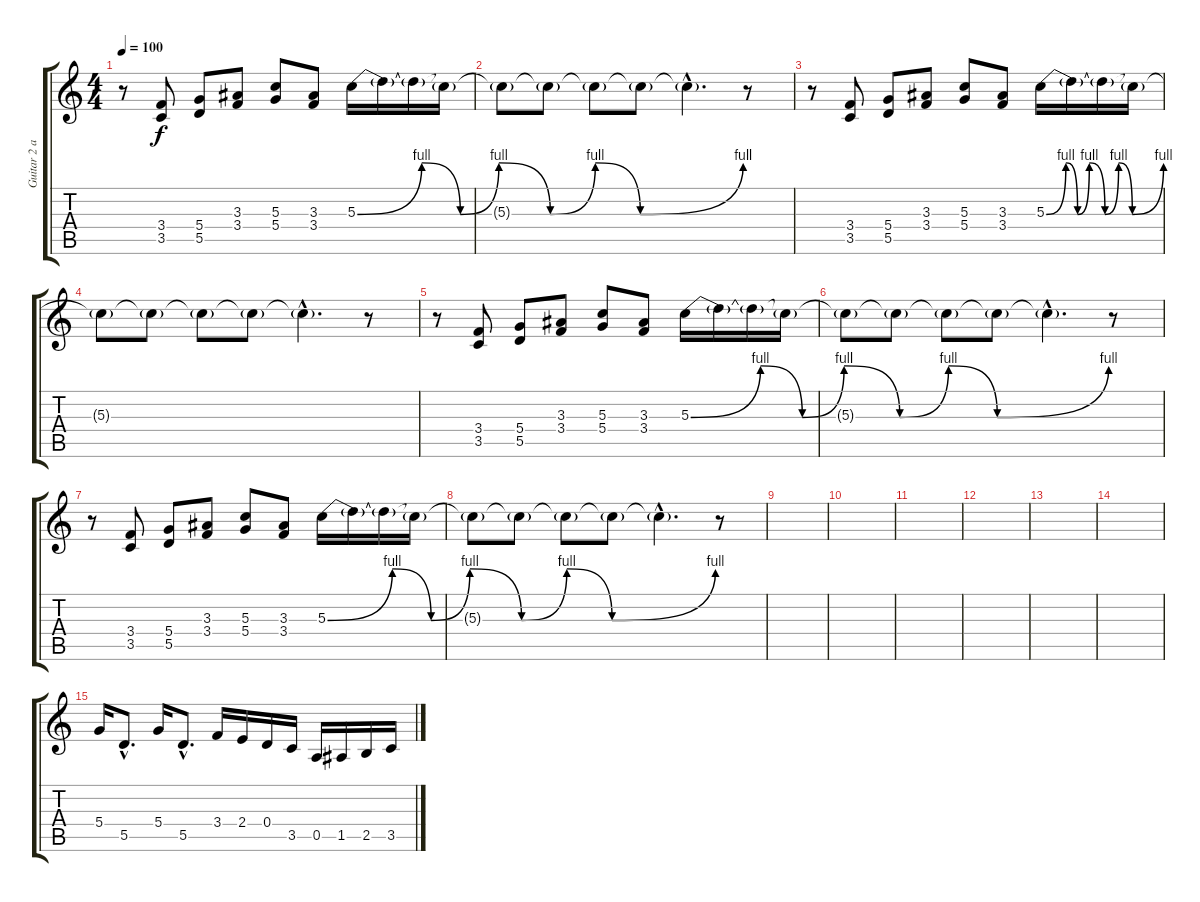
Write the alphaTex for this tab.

\track ("Guitar 2 and 4" "Guitar 2 a") {instrument acousticguitarnylon}
\staff {score tabs}
\tuning (E4 B3 G3 D3 A2 E2) {hide}
\ts (4 4)
\tempo 100
\clef g2
\ks c
r.8{dy f} (3.4 3.5).8 (5.4 5.5).8 (3.3 3.4).8 (5.3 5.4).8 (3.3 3.4).8 5.3{be (custom 0 0 10 4 16 0 22 4 30 0 37 4 44 0 60 4)}.16 5.3{t}.16 5.3{t}.16 5.3{t}.16 |
5.3{t}.8 5.3{t}.8 5.3{t}.8 5.3{t}.8 5.3{hac t}.4{d} r.8 |
r.8 (3.4 3.5).8 (5.4 5.5).8 (3.3 3.4).8 (5.3 5.4).8 (3.3 3.4).8 5.3{be (custom 0 0 10 4 16 0 22 4 30 0 37 4 44 0 60 4)}.16 5.3{t}.16 5.3{t}.16 5.3{t}.16 |
5.3{t}.8 5.3{t}.8 5.3{t}.8 5.3{t}.8 5.3{hac t}.4{d} r.8 |
r.8 (3.4 3.5).8 (5.4 5.5).8 (3.3 3.4).8 (5.3 5.4).8 (3.3 3.4).8 5.3{be (custom 0 0 10 4 16 0 22 4 30 0 37 4 44 0 60 4)}.16 5.3{t}.16 5.3{t}.16 5.3{t}.16 |
5.3{t}.8 5.3{t}.8 5.3{t}.8 5.3{t}.8 5.3{hac t}.4{d} r.8 |
r.8 (3.4 3.5).8 (5.4 5.5).8 (3.3 3.4).8 (5.3 5.4).8 (3.3 3.4).8 5.3{be (custom 0 0 10 4 16 0 22 4 30 0 37 4 44 0 60 4)}.16 5.3{t}.16 5.3{t}.16 5.3{t}.16 |
5.3{t}.8 5.3{t}.8 5.3{t}.8 5.3{t}.8 5.3{hac t}.4{d} r.8 |
|
|
|
|
|
|
5.4.16 5.5{hac}.8{d} 5.4.16 5.5{hac}.8{d} 3.4.16 2.4.16 0.4.16 3.5.16 0.5.16 1.5.16 2.5.16 3.5.16
